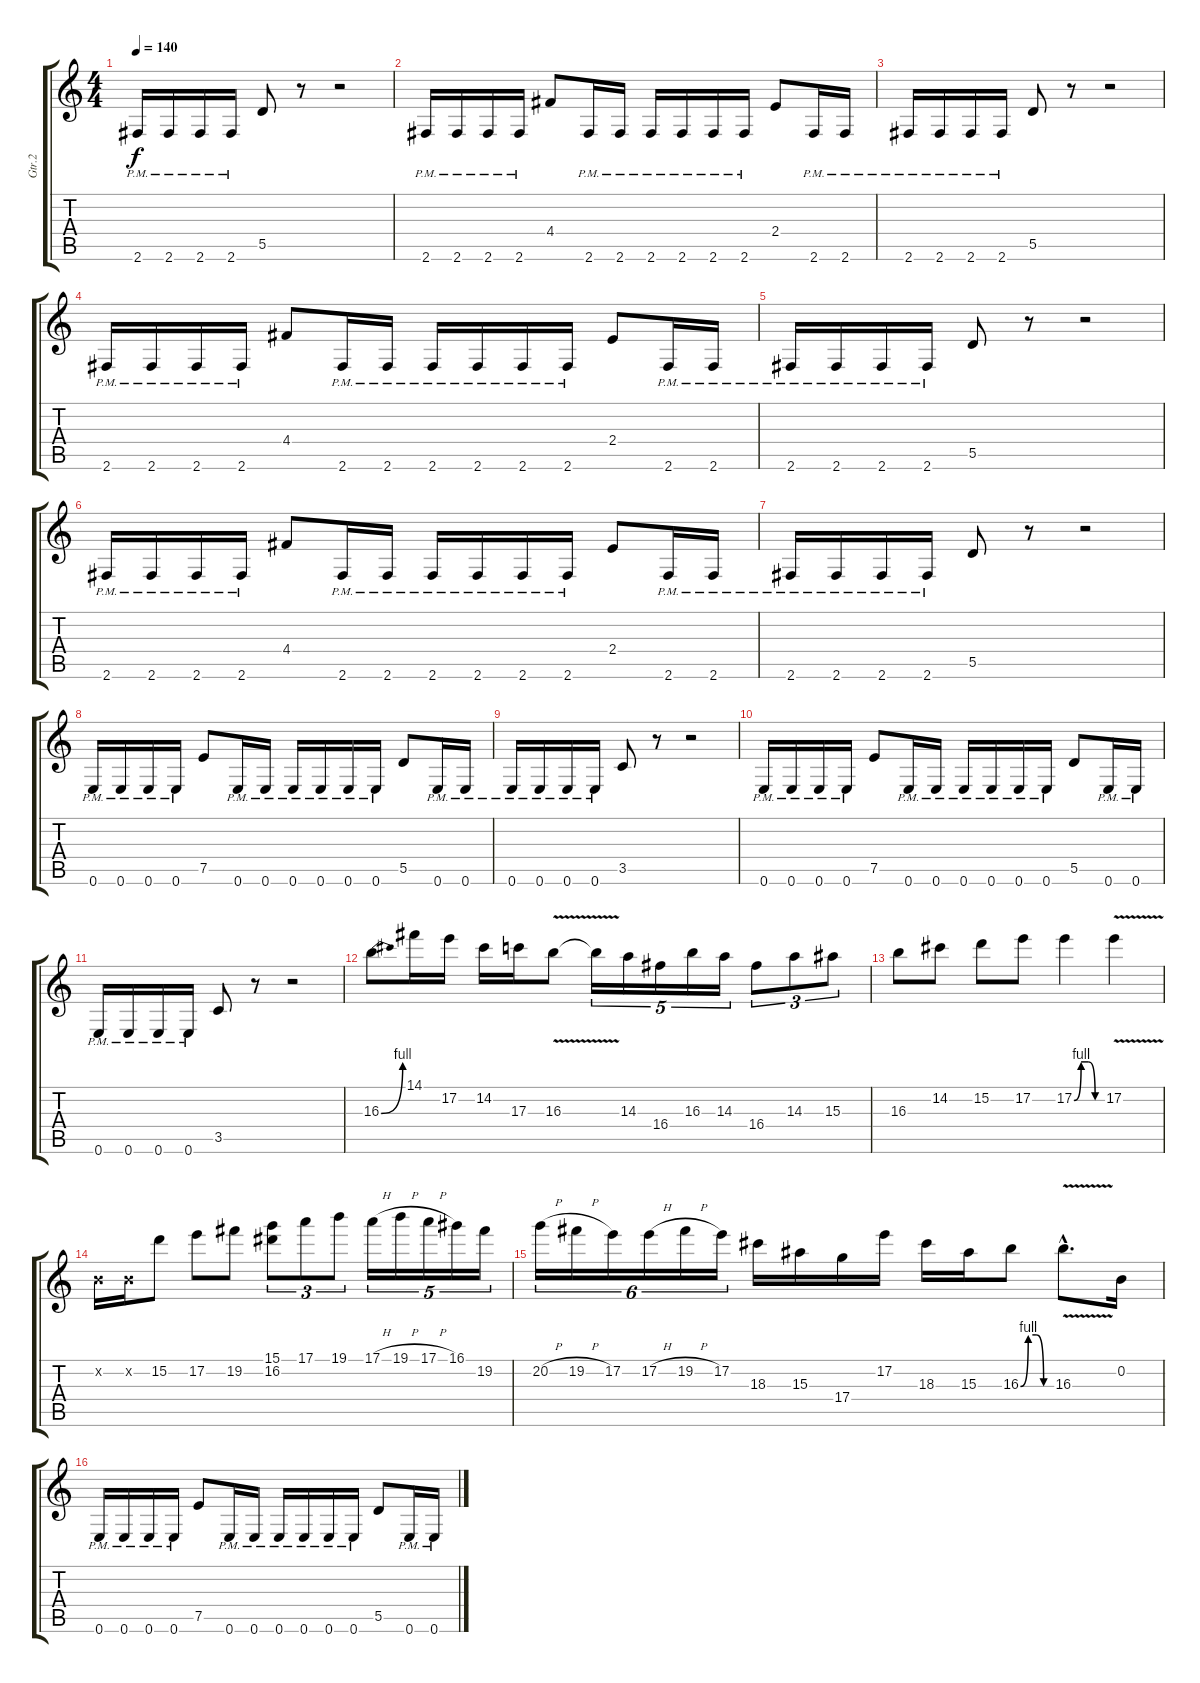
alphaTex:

\track ("Gtr.2" "Gtr.2") {instrument overdrivenguitar}
\staff {score tabs}
\tuning (E4 B3 G3 D3 A2 E2) {hide}
\ts (4 4)
\tempo 140
\clef g2
\ks c
2.6{pm}.16{dy f} 2.6{pm}.16 2.6{pm}.16 2.6{pm}.16 5.5.8 r.8 r.2 |
2.6{pm}.16 2.6{pm}.16 2.6{pm}.16 2.6{pm}.16 4.4.8 2.6{pm}.16 2.6{pm}.16 2.6{pm}.16 2.6{pm}.16 2.6{pm}.16 2.6{pm}.16 2.4.8 2.6{pm}.16 2.6{pm}.16 |
2.6{pm}.16 2.6{pm}.16 2.6{pm}.16 2.6{pm}.16 5.5.8 r.8 r.2 |
2.6{pm}.16 2.6{pm}.16 2.6{pm}.16 2.6{pm}.16 4.4.8 2.6{pm}.16 2.6{pm}.16 2.6{pm}.16 2.6{pm}.16 2.6{pm}.16 2.6{pm}.16 2.4.8 2.6{pm}.16 2.6{pm}.16 |
2.6{pm}.16 2.6{pm}.16 2.6{pm}.16 2.6{pm}.16 5.5.8 r.8 r.2 |
2.6{pm}.16 2.6{pm}.16 2.6{pm}.16 2.6{pm}.16 4.4.8 2.6{pm}.16 2.6{pm}.16 2.6{pm}.16 2.6{pm}.16 2.6{pm}.16 2.6{pm}.16 2.4.8 2.6{pm}.16 2.6{pm}.16 |
2.6{pm}.16 2.6{pm}.16 2.6{pm}.16 2.6{pm}.16 5.5.8 r.8 r.2 |
0.6{pm}.16 0.6{pm}.16 0.6{pm}.16 0.6{pm}.16 7.5.8 0.6{pm}.16 0.6{pm}.16 0.6{pm}.16 0.6{pm}.16 0.6{pm}.16 0.6{pm}.16 5.5.8 0.6{pm}.16 0.6{pm}.16 |
0.6{pm}.16 0.6{pm}.16 0.6{pm}.16 0.6{pm}.16 3.5.8 r.8 r.2 |
0.6{pm}.16 0.6{pm}.16 0.6{pm}.16 0.6{pm}.16 7.5.8 0.6{pm}.16 0.6{pm}.16 0.6{pm}.16 0.6{pm}.16 0.6{pm}.16 0.6{pm}.16 5.5.8 0.6{pm}.16 0.6{pm}.16 |
0.6{pm}.16 0.6{pm}.16 0.6{pm}.16 0.6{pm}.16 3.5.8 r.8 r.2 |
16.3{be (bend 0 0 60 4)}.8 14.1.16 17.2.16 14.2.16 17.3.16 16.3{v}.8 16.3{t}.16{tu (5 4)} 14.3.16{tu (5 4)} 16.4.16{tu (5 4)} 16.3.16{tu (5 4)} 14.3.16{tu (5 4)} 16.4.8{tu (3 2)} 14.3.8{tu (3 2)} 15.3.8{tu (3 2)} |
16.3.8 14.2.8 15.2.8 17.2.8 17.2{be (custom 0 0 15 4 30 4 45 0 60 0)}.4 17.2{v}.4 |
0.2{x}.16 0.2{x}.16 15.2.8 17.2.8 19.2.8 (15.1 16.2).8{tu (3 2)} 17.1.8{tu (3 2)} 19.1.8{tu (3 2)} 17.1{h}.16{tu (5 4)} 19.1{h}.16{tu (5 4)} 17.1{h}.16{tu (5 4)} 16.1.16{tu (5 4)} 19.2.16{tu (5 4)} |
20.2{h}.16{tu (6 4)} 19.2{h}.16{tu (6 4)} 17.2.16{tu (6 4)} 17.2{h}.16{tu (6 4)} 19.2{h}.16{tu (6 4)} 17.2.16{tu (6 4)} 18.3.16 15.3.16 17.4.16 17.2.16 18.3.16 15.3.16 16.3{be (custom 0 0 15 4 30 4 45 0 60 0)}.8 16.3{v hac}.8{d} 0.2.16 |
0.6{pm}.16 0.6{pm}.16 0.6{pm}.16 0.6{pm}.16 7.5.8 0.6{pm}.16 0.6{pm}.16 0.6{pm}.16 0.6{pm}.16 0.6{pm}.16 0.6{pm}.16 5.5.8 0.6{pm}.16 0.6{pm}.16
